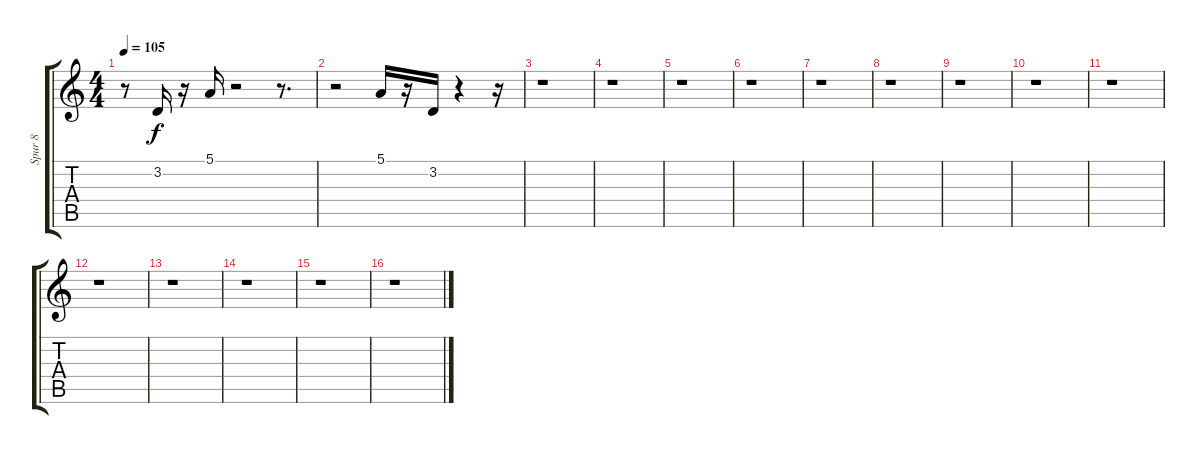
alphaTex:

\track ("Spur 8" "Spur 8") {instrument blownbottle}
\staff {score tabs}
\tuning (E4 B3 G3 D3 A2 E2) {hide}
\ts (4 4)
\tempo 105
\clef g2
\ks c
r.8{dy f} 3.2.16 r.16 5.1.16 r.2 r.8{d} |
r.2 5.1.16 r.16 3.2.16 r.4 r.16 |
r.1 |
r.1 |
r.1 |
r.1 |
r.1 |
r.1 |
r.1 |
r.1 |
r.1 |
r.1 |
r.1 |
r.1 |
r.1 |
r.1
